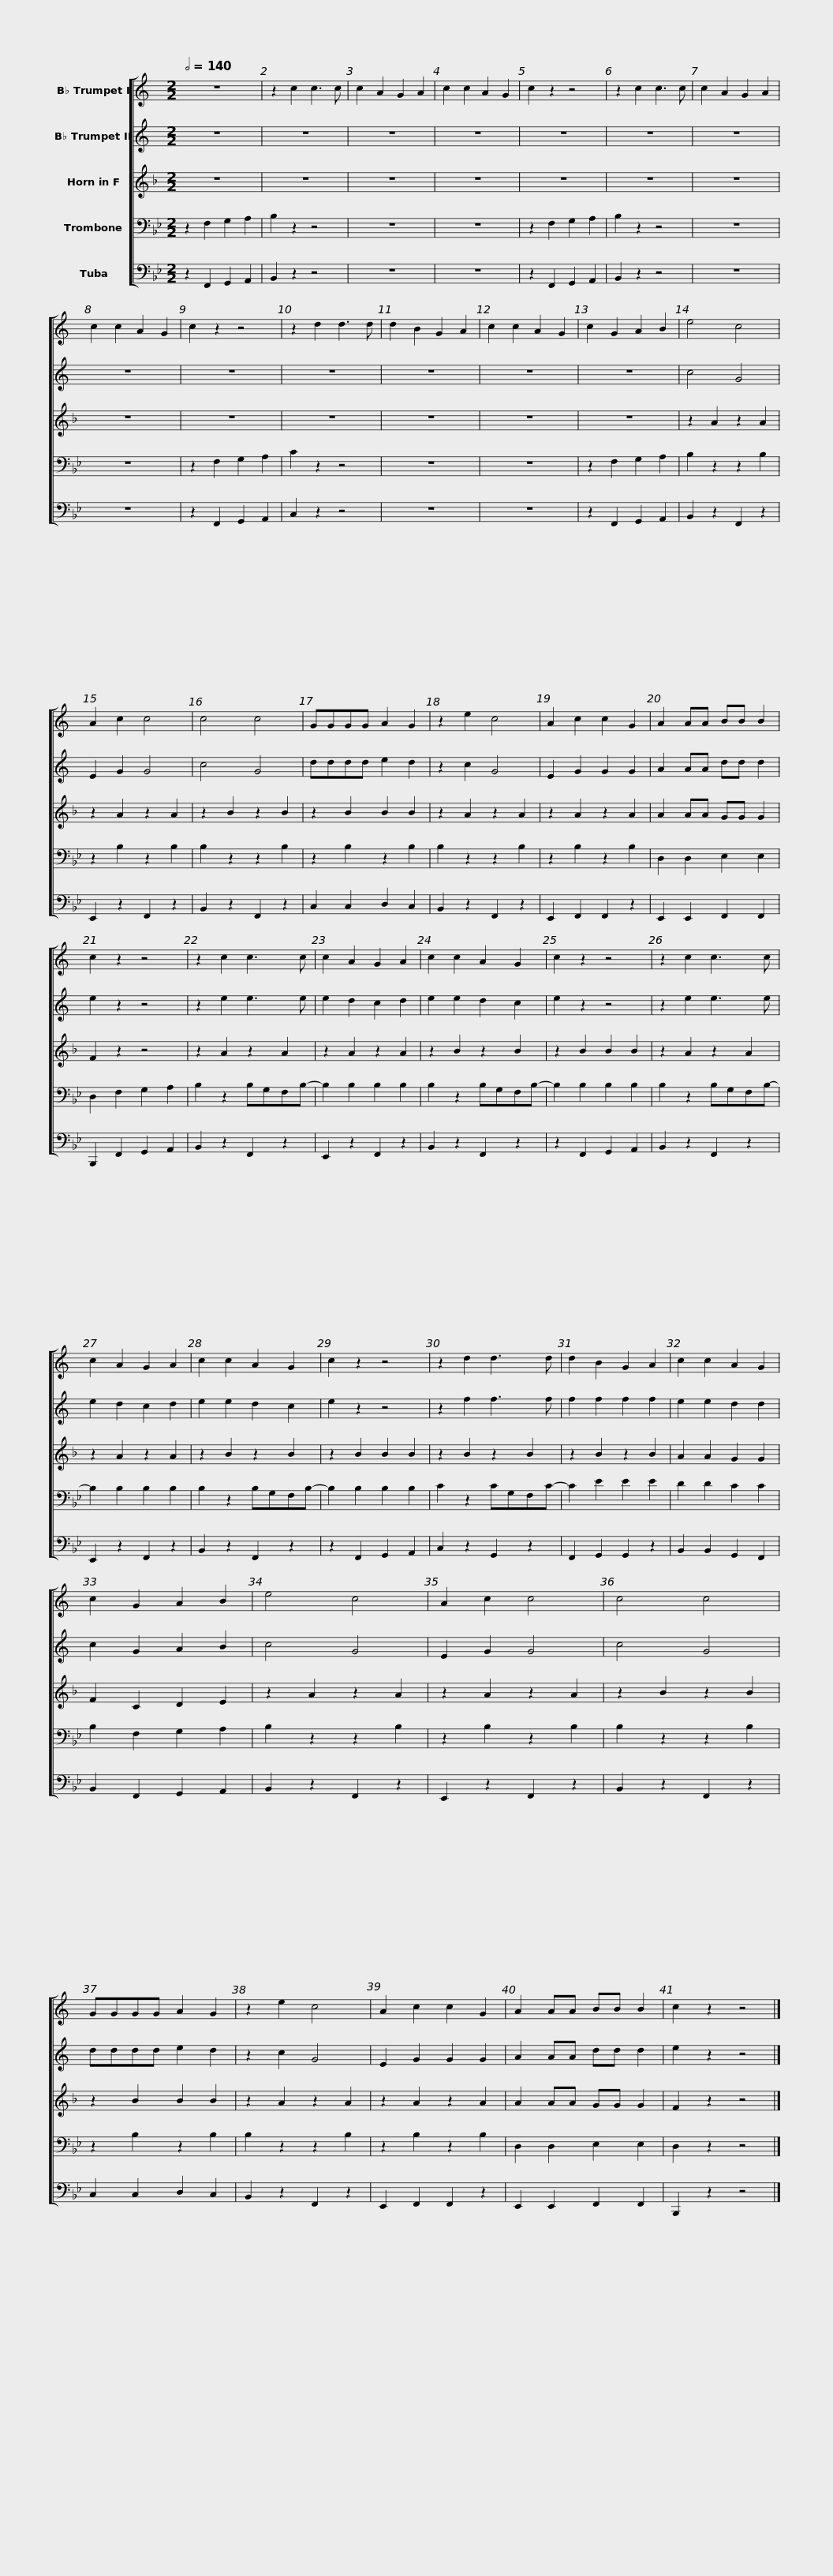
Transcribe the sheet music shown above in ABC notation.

X:1
%%score [ 1 2 3 4 5 ]
L:1/8
Q:1/2=140
M:2/2
I:linebreak $
K:Bb
V:1 treble transpose=-2
V:2 treble transpose=-2
V:3 treble transpose=-7
V:4 bass
V:5 bass
V:1
[K:C] z8 | z2 c2 c3 c | c2 A2 G2 A2 | c2 c2 A2 G2 | c2 z2 z4 | %5
 z2 c2 c3 c | c2 A2 G2 A2 | c2 c2 A2 G2 |$ c2 z2 z4 | z2 d2 d3 d | %10
 d2 B2 G2 A2 | c2 c2 A2 G2 | c2 G2 A2 B2 | e4 c4 | A2 c2 c4 | %15
 c4 c4 | GGGG A2 G2 |$ z2 e2 c4 | A2 c2 c2 G2 | A2 AA BB B2 | %20
 c2 z2 z4 | z2 c2 c3 c | c2 A2 G2 A2 |[K:C] c2 c2 A2 G2 | c2 z2 z4 |$ %25
 z2 c2 c3 c | c2 A2 G2 A2 | c2 c2 A2 G2 | c2 z2 z4 | z2 d2 d3 d | %30
 d2 B2 G2 A2 | c2 c2 A2 G2 | c2 G2 A2 B2 |$ e4 c4 | A2 c2 c4 | %35
 c4 c4 | GGGG A2 G2 | z2 e2 c4 | A2 c2 c2 G2 | A2 AA BB B2 | %40
 c2 z2 z4 |] %41
V:2
[K:C] z8 | z8 | z8 | z8 | z8 | %5
 z8 | z8 | z8 |$ z8 | z8 | %10
 z8 | z8 | z8 | c4 G4 | E2 G2 G4 | %15
 c4 G4 | dddd e2 d2 |$ z2 c2 G4 | E2 G2 G2 G2 | A2 AA dd d2 | %20
 e2 z2 z4 | z2 e2 e3 e | e2 d2 c2 d2 |[K:C] e2 e2 d2 c2 | e2 z2 z4 |$ %25
 z2 e2 e3 e | e2 d2 c2 d2 | e2 e2 d2 c2 | e2 z2 z4 | z2 f2 f3 f | %30
 f2 f2 f2 f2 | e2 e2 d2 d2 | c2 G2 A2 B2 |$ c4 G4 | E2 G2 G4 | %35
 c4 G4 | dddd e2 d2 | z2 c2 G4 | E2 G2 G2 G2 | A2 AA dd d2 | %40
 e2 z2 z4 |] %41
V:3
[K:F] z8 | z8 | z8 | z8 | z8 | %5
 z8 | z8 | z8 |$ z8 | z8 | %10
 z8 | z8 | z8 | z2 A2 z2 A2 | z2 A2 z2 A2 | %15
 z2 B2 z2 B2 | z2 B2 B2 B2 |$ z2 A2 z2 A2 | z2 A2 z2 A2 | A2 AA GG G2 | %20
 F2 z2 z4 | z2 A2 z2 A2 | z2 A2 z2 A2 |[K:F] z2 B2 z2 B2 | z2 B2 B2 B2 |$ %25
 z2 A2 z2 A2 | z2 A2 z2 A2 | z2 B2 z2 B2 | z2 B2 B2 B2 | z2 B2 z2 B2 | %30
 z2 B2 z2 B2 | A2 A2 G2 G2 | F2 C2 D2 E2 |$ z2 A2 z2 A2 | z2 A2 z2 A2 | %35
 z2 B2 z2 B2 | z2 B2 B2 B2 | z2 A2 z2 A2 | z2 A2 z2 A2 | A2 AA GG G2 | %40
 F2 z2 z4 |] %41
V:4
 z2 F,2 G,2 A,2 | B,2 z2 z4 | z8 | z8 | z2 F,2 G,2 A,2 | %5
 B,2 z2 z4 | z8 | z8 |$ z2 F,2 G,2 A,2 | C2 z2 z4 | %10
 z8 | z8 | z2 F,2 G,2 A,2 | B,2 z2 z2 B,2 | z2 B,2 z2 B,2 | %15
 B,2 z2 z2 B,2 | z2 B,2 z2 B,2 |$ B,2 z2 z2 B,2 | z2 B,2 z2 B,2 | D,2 D,2 E,2 E,2 | %20
 D,2 F,2 G,2 A,2 | B,2 z2 B,G,F,B,- | B,2 B,2 B,2 B,2 |[K:Bb] B,2 z2 B,G,F,B,- | B,2 B,2 B,2 B,2 |$ %25
 B,2 z2 B,G,F,B,- | B,2 B,2 B,2 B,2 | B,2 z2 B,G,F,B,- | B,2 B,2 B,2 B,2 | C2 z2 CG,F,C- | %30
 C2 E2 E2 E2 | D2 D2 C2 C2 | B,2 F,2 G,2 A,2 |$ B,2 z2 z2 B,2 | z2 B,2 z2 B,2 | %35
 B,2 z2 z2 B,2 | z2 B,2 z2 B,2 | B,2 z2 z2 B,2 | z2 B,2 z2 B,2 | D,2 D,2 E,2 E,2 | %40
 D,2 z2 z4 |] %41
V:5
 z2 F,,2 G,,2 A,,2 | B,,2 z2 z4 | z8 | z8 | z2 F,,2 G,,2 A,,2 | %5
 B,,2 z2 z4 | z8 | z8 |$ z2 F,,2 G,,2 A,,2 | C,2 z2 z4 | %10
 z8 | z8 | z2 F,,2 G,,2 A,,2 | B,,2 z2 F,,2 z2 | E,,2 z2 F,,2 z2 | %15
 B,,2 z2 F,,2 z2 | C,2 C,2 D,2 C,2 |$ B,,2 z2 F,,2 z2 | E,,2 F,,2 F,,2 z2 | E,,2 E,,2 F,,2 F,,2 | %20
 B,,,2 F,,2 G,,2 A,,2 | B,,2 z2 F,,2 z2 | E,,2 z2 F,,2 z2 |[K:Bb] B,,2 z2 F,,2 z2 | z2 F,,2 G,,2 A,,2 |$ %25
 B,,2 z2 F,,2 z2 | E,,2 z2 F,,2 z2 | B,,2 z2 F,,2 z2 | z2 F,,2 G,,2 A,,2 | C,2 z2 G,,2 z2 | %30
 F,,2 G,,2 G,,2 z2 | B,,2 B,,2 G,,2 F,,2 | B,,2 F,,2 G,,2 A,,2 |$ B,,2 z2 F,,2 z2 | E,,2 z2 F,,2 z2 | %35
 B,,2 z2 F,,2 z2 | C,2 C,2 D,2 C,2 | B,,2 z2 F,,2 z2 | E,,2 F,,2 F,,2 z2 | E,,2 E,,2 F,,2 F,,2 | %40
 B,,,2 z2 z4 |] %41
